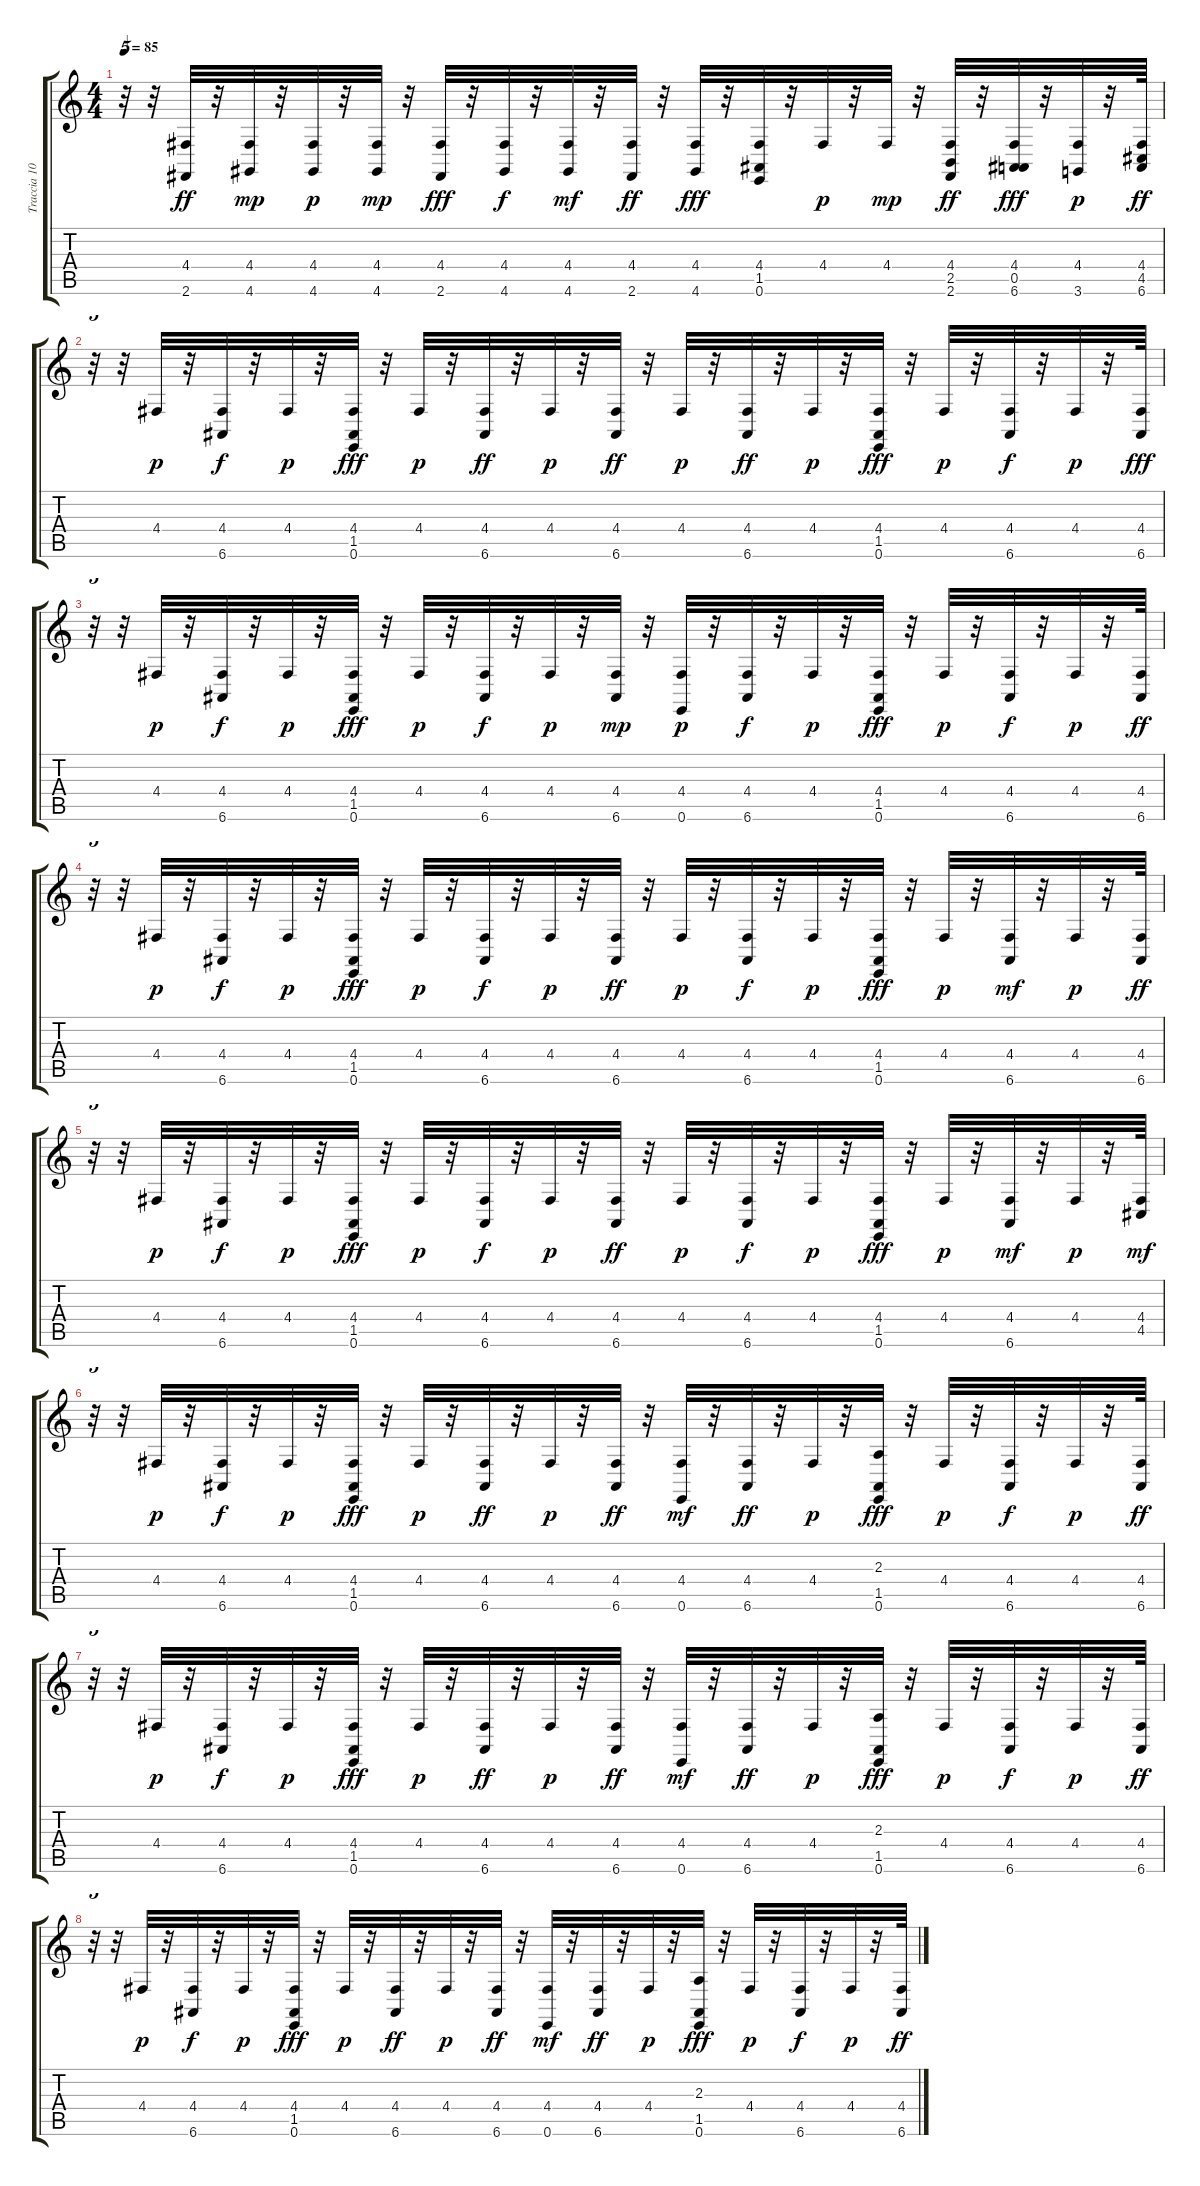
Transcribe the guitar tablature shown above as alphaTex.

\track ("Traccia 10" "Traccia 10") {instrument drawbarorgan}
\staff {score tabs}
\tuning (E4 B3 G3 D3 A2 E2) {hide}
\ts (4 4)
\tempo 85
\clef g2
\ks c
r.32{tu (5 4) dy mp} r.32 (4.4 2.6).32{dy ff} r.32 (4.4 4.6).32{dy mp} r.32 (4.4 4.6).32{dy p} r.32 (4.4 4.6).32{dy mp} r.32 (4.4 2.6).32{dy fff} r.32 (4.4 4.6).32{dy f} r.32 (4.4 4.6).32{dy mf} r.32 (4.4 2.6).32{dy ff} r.32 (4.4 4.6).32{dy fff} r.32 (4.4 1.5 0.6).32 r.32 4.4.32{dy p} r.32 4.4.32{dy mp} r.32 (4.4 2.5 2.6).32{dy ff} r.32 (4.4 0.5 6.6).32{dy fff} r.32 (4.4 3.6).32{dy p} r.32 (4.4 4.5 6.6).64{dy ff} |
r.32{tu (5 4)} r.32 4.4.32{dy p} r.32 (4.4 6.6).32{dy f} r.32 4.4.32{dy p} r.32 (4.4 1.5 0.6).32{dy fff} r.32 4.4.32{dy p} r.32 (4.4 6.6).32{dy ff} r.32 4.4.32{dy p} r.32 (4.4 6.6).32{dy ff} r.32 4.4.32{dy p} r.32 (4.4 6.6).32{dy ff} r.32 4.4.32{dy p} r.32 (4.4 1.5 0.6).32{dy fff} r.32 4.4.32{dy p} r.32 (4.4 6.6).32{dy f} r.32 4.4.32{dy p} r.32 (4.4 6.6).64{dy fff} |
r.32{tu (5 4)} r.32 4.4.32{dy p} r.32 (4.4 6.6).32{dy f} r.32 4.4.32{dy p} r.32 (4.4 1.5 0.6).32{dy fff} r.32 4.4.32{dy p} r.32 (4.4 6.6).32{dy f} r.32 4.4.32{dy p} r.32 (4.4 6.6).32{dy mp} r.32 (4.4 0.6).32{dy p} r.32 (4.4 6.6).32{dy f} r.32 4.4.32{dy p} r.32 (4.4 1.5 0.6).32{dy fff} r.32 4.4.32{dy p} r.32 (4.4 6.6).32{dy f} r.32 4.4.32{dy p} r.32 (4.4 6.6).64{dy ff} |
r.32{tu (5 4)} r.32 4.4.32{dy p} r.32 (4.4 6.6).32{dy f} r.32 4.4.32{dy p} r.32 (4.4 1.5 0.6).32{dy fff} r.32 4.4.32{dy p} r.32 (4.4 6.6).32{dy f} r.32 4.4.32{dy p} r.32 (4.4 6.6).32{dy ff} r.32 4.4.32{dy p} r.32 (4.4 6.6).32{dy f} r.32 4.4.32{dy p} r.32 (4.4 1.5 0.6).32{dy fff} r.32 4.4.32{dy p} r.32 (4.4 6.6).32{dy mf} r.32 4.4.32{dy p} r.32 (4.4 6.6).64{dy ff} |
r.32{tu (5 4)} r.32 4.4.32{dy p} r.32 (4.4 6.6).32{dy f} r.32 4.4.32{dy p} r.32 (4.4 1.5 0.6).32{dy fff} r.32 4.4.32{dy p} r.32 (4.4 6.6).32{dy f} r.32 4.4.32{dy p} r.32 (4.4 6.6).32{dy ff} r.32 4.4.32{dy p} r.32 (4.4 6.6).32{dy f} r.32 4.4.32{dy p} r.32 (4.4 1.5 0.6).32{dy fff} r.32 4.4.32{dy p} r.32 (4.4 6.6).32{dy mf} r.32 4.4.32{dy p} r.32 (4.4 4.5).64{dy mf} |
r.32{tu (5 4)} r.32 4.4.32{dy p} r.32 (4.4 6.6).32{dy f} r.32 4.4.32{dy p} r.32 (4.4 1.5 0.6).32{dy fff} r.32 4.4.32{dy p} r.32 (4.4 6.6).32{dy ff} r.32 4.4.32{dy p} r.32 (4.4 6.6).32{dy ff} r.32 (4.4 0.6).32{dy mf} r.32 (4.4 6.6).32{dy ff} r.32 4.4.32{dy p} r.32 (2.3 1.5 0.6).32{dy fff} r.32 4.4.32{dy p} r.32 (4.4 6.6).32{dy f} r.32 4.4.32{dy p} r.32 (4.4 6.6).64{dy ff} |
r.32{tu (5 4)} r.32 4.4.32{dy p} r.32 (4.4 6.6).32{dy f} r.32 4.4.32{dy p} r.32 (4.4 1.5 0.6).32{dy fff} r.32 4.4.32{dy p} r.32 (4.4 6.6).32{dy ff} r.32 4.4.32{dy p} r.32 (4.4 6.6).32{dy ff} r.32 (4.4 0.6).32{dy mf} r.32 (4.4 6.6).32{dy ff} r.32 4.4.32{dy p} r.32 (2.3 1.5 0.6).32{dy fff} r.32 4.4.32{dy p} r.32 (4.4 6.6).32{dy f} r.32 4.4.32{dy p} r.32 (4.4 6.6).64{dy ff} |
r.32{tu (5 4)} r.32 4.4.32{dy p} r.32 (4.4 6.6).32{dy f} r.32 4.4.32{dy p} r.32 (4.4 1.5 0.6).32{dy fff} r.32 4.4.32{dy p} r.32 (4.4 6.6).32{dy ff} r.32 4.4.32{dy p} r.32 (4.4 6.6).32{dy ff} r.32 (4.4 0.6).32{dy mf} r.32 (4.4 6.6).32{dy ff} r.32 4.4.32{dy p} r.32 (2.3 1.5 0.6).32{dy fff} r.32 4.4.32{dy p} r.32 (4.4 6.6).32{dy f} r.32 4.4.32{dy p} r.32 (4.4 6.6).64{dy ff}
